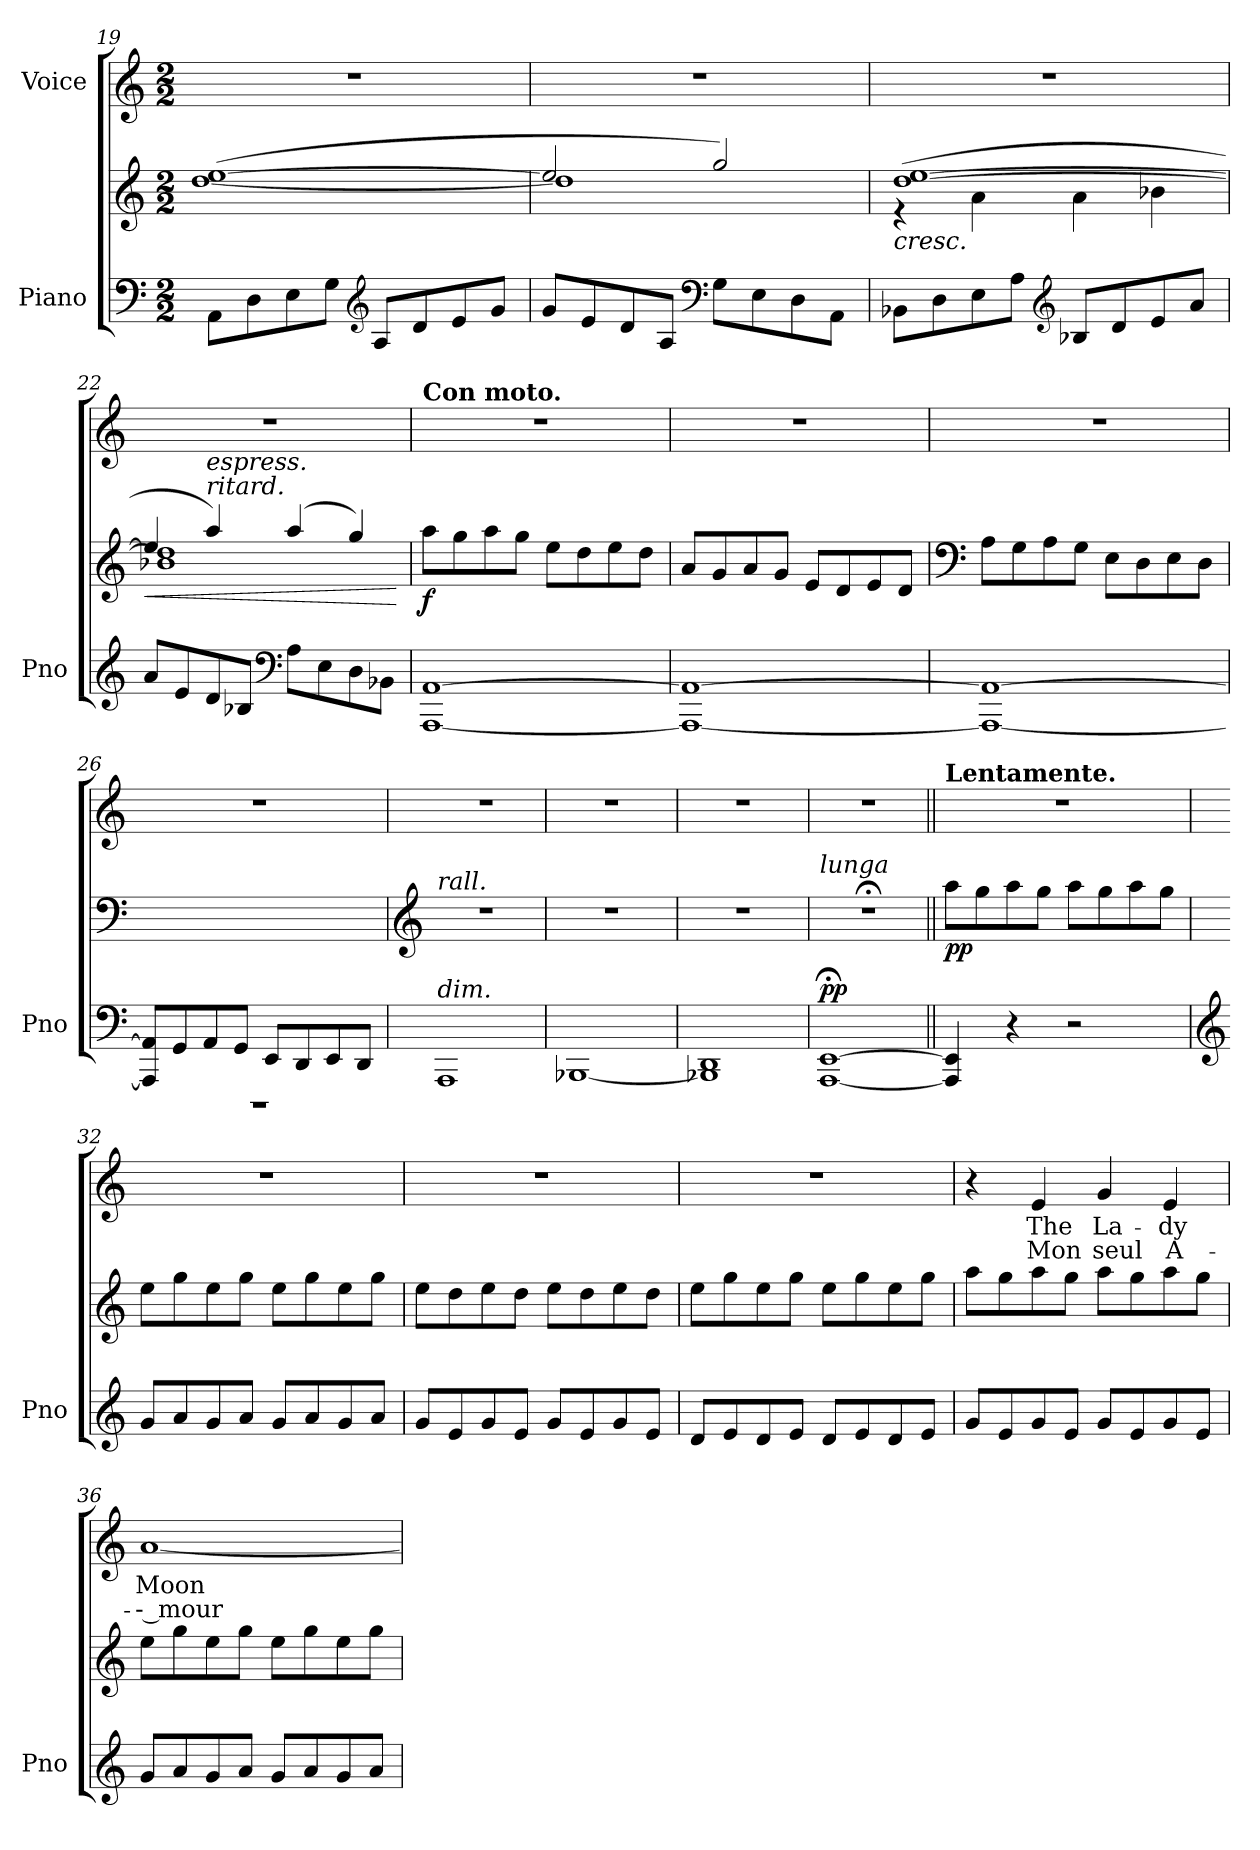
**kern	**kern	**dynam	**kern	**text	**text	**dynam
*part2	*part2	*part2	*part1	*part1	*part1	*part1
*staff3	*staff2	*staff2/3	*staff1	*staff1	*staff1	*staff1
*I"Piano	*	*	*I"Voice	*	*	*
*I'Pno	*	*	*	*	*	*
*clefF4	*clefG2	*	*clefG2	*	*	*
*k[]	*k[]	*	*k[]	*	*	*
*M2/2	*M2/2	*	*M2/2	*	*	*
=19	=19	=19	=19	=19	=19	=19
!	!	!LO:DY:a=2	!	!	!	!
!	!	!LO:DY:n=1:a=2	!	!	!	!
8AA\L	([1dd [>1ee	other-dynamics p	1r	.	.	.
8D\	.	.	.	.	.	.
8E\	.	.	.	.	.	.
8G\J	.	.	.	.	.	.
*clefG2	*	*	*	*	*	*
8A/L	.	.	.	.	.	.
8d/	.	.	.	.	.	.
8e/	.	.	.	.	.	.
8g/J	.	.	.	.	.	.
=20	=20	=20	=20	=20	=20	=20
*	*^	*	*	*	*	*
8g/L	2ee/]	1dd]	.	1r	.	.	.
8e/	.	.	.	.	.	.	.
8d/	.	.	.	.	.	.	.
8A/J	.	.	.	.	.	.	.
*clefF4	*	*	*	*	*	*	*
8G\L	2gg/)	.	.	.	.	.	.
8E\	.	.	.	.	.	.	.
8D\	.	.	.	.	.	.	.
8AA\J	.	.	.	.	.	.	.
=21	=21	=21	=21	=21	=21	=21	=21
!	!LO:TX:b:i:t=cresc.	!	!	!	!	!	!
8BB-X\L	([1dd [1ee	4r	.	1r	.	.	.
8D\	.	.	.	.	.	.	.
8E\	.	4a\	.	.	.	.	.
8A\J	.	.	.	.	.	.	.
*clefG2	*	*	*	*	*	*	*
8B-X/L	.	4a\	.	.	.	.	.
8d/	.	.	.	.	.	.	.
8e/	.	4b-X\	.	.	.	.	.
8a/J	.	.	.	.	.	.	.
=22	=22	=22	=22	=22	=22	=22	=22
!	!	!	!LO:HP:b	!	!	!	!
8a/L	4ee/]	1b-X 1dd]	<	1r	.	.	.
8e/	.	.	.	.	.	.	.
!	!LO:TX:i:t=ritard.	!	!	!	!	!	!
!	!LO:TX:i:t=espress.	!	!	!	!	!	!
8d/	4aa/)	.	.	.	.	.	.
8B-X/J	.	.	.	.	.	.	.
*clefF4	*	*	*	*	*	*	*
8A\L	(4aa/	.	.	.	.	.	.
8E\	.	.	.	.	.	.	.
8D\	4gg/)	.	.	.	.	.	.
8BB-X\J	.	.	.	.	.	.	.
*	*v	*v	*	*	*	*	*
.	.	[	.	.	.	.
=23	=23	=23	=23	=23	=23	=23
!	!	!	!LO:TX:a:B:t=Con moto.	!	!	!
!	!	!LO:DY:b	!	!	!	!
[1AAA [1AA	(8aa\L	f	1r	.	.	.
.	8gg\	.	.	.	.	.
.	8aa\	.	.	.	.	.
.	8gg\J	.	.	.	.	.
.	8ee\L	.	.	.	.	.
.	8dd\	.	.	.	.	.
.	8ee\	.	.	.	.	.
.	8dd\J	.	.	.	.	.
=24	=24	=24	=24	=24	=24	=24
1AAA_ 1AA_	8a/L	.	1r	.	.	.
.	8g/	.	.	.	.	.
.	8a/	.	.	.	.	.
.	8g/J	.	.	.	.	.
.	8e/L	.	.	.	.	.
.	8d/	.	.	.	.	.
.	8e/	.	.	.	.	.
.	8d/J	.	.	.	.	.
=25	=25	=25	=25	=25	=25	=25
*	*clefF4	*	*	*	*	*
1AAA_ 1AA_	8A\L	.	1r	.	.	.
.	8G\	.	.	.	.	.
.	8A\	.	.	.	.	.
.	8G\J	.	.	.	.	.
.	8E\L	.	.	.	.	.
.	8D\	.	.	.	.	.
.	8E\	.	.	.	.	.
.	8D\J	.	.	.	.	.
=26	=26	=26	=26	=26	=26	=26
*^	*	*	*	*	*	*
8AAA/] 8AA/]L	1r	1ryy	.	1r	.	.	.
8GG/	.	.	.	.	.	.	.
8AA/	.	.	.	.	.	.	.
8GG/J	.	.	.	.	.	.	.
8EE/L	.	.	.	.	.	.	.
8DD/	.	.	.	.	.	.	.
8EE/	.	.	.	.	.	.	.
8DD/J)	.	.	.	.	.	.	.
*v	*v	*	*	*	*	*	*
=27	=27	=27	=27	=27	=27	=27
*	*clefG2	*	*	*	*	*
!	!LO:TX:i:t=rall.	!	!	!	!	!
!LO:TX:a:i:t=dim.	!	!	!	!	!	!
1AAA	1r	.	1r	.	.	.
=28	=28	=28	=28	=28	=28	=28
[1BBB-X	1r	.	1r	.	.	.
=29	=29	=29	=29	=29	=29	=29
1BBB-X] 1DD	1r	.	1r	.	.	.
=30	=30	=30	=30	=30	=30	=30
!	!LO:TX:i:t=lunga	!	!	!	!	!
!	!	!LO:DY:a=2	!	!	!	!
[1AAA; [1EE;	1r;<	pp	1r	.	.	.
=31||	=31||	=31||	=31||	=31||	=31||	=31||
!	!	!	!LO:TX:a:B:t=Lentamente.	!	!	!
!	!	!LO:DY:b	!	!	!	!
4AAA/] 4EE/]	8aa\L	pp	1r	.	.	.
.	8gg\	.	.	.	.	.
4r	8aa\	.	.	.	.	.
.	8gg\J	.	.	.	.	.
2r	8aa\L	.	.	.	.	.
.	8gg\	.	.	.	.	.
.	8aa\	.	.	.	.	.
.	8gg\J	.	.	.	.	.
=32	=32	=32	=32	=32	=32	=32
*clefG2	*	*	*	*	*	*
8g/L	8ee\L	.	1r	.	.	.
8a/	8gg\	.	.	.	.	.
8g/	8ee\	.	.	.	.	.
8a/J	8gg\J	.	.	.	.	.
8g/L	8ee\L	.	.	.	.	.
8a/	8gg\	.	.	.	.	.
8g/	8ee\	.	.	.	.	.
8a/J	8gg\J	.	.	.	.	.
=33	=33	=33	=33	=33	=33	=33
8g/L	8ee\L	.	1r	.	.	.
8e/	8dd\	.	.	.	.	.
8g/	8ee\	.	.	.	.	.
8e/J	8dd\J	.	.	.	.	.
8g/L	8ee\L	.	.	.	.	.
8e/	8dd\	.	.	.	.	.
8g/	8ee\	.	.	.	.	.
8e/J	8dd\J	.	.	.	.	.
=34	=34	=34	=34	=34	=34	=34
8d/L	8ee\L	.	1r	.	.	.
8e/	8gg\	.	.	.	.	.
8d/	8ee\	.	.	.	.	.
8e/J	8gg\J	.	.	.	.	.
8d/L	8ee\L	.	.	.	.	.
8e/	8gg\	.	.	.	.	.
8d/	8ee\	.	.	.	.	.
8e/J	8gg\J	.	.	.	.	.
=35	=35	=35	=35	=35	=35	=35
!	!	!LO:DY:b	!	!	!	!
!	!	!LO:DY:n=1:b	!	!	!	!
8g/L	8aa\L	other-dynamics pp	4r	.	.	.
8e/	8gg\	.	.	.	.	.
!	!	!	!	!	!	!LO:DY:a
!	!	!	!	!	!	!LO:DY:n=1:a
8g/	8aa\	.	4e/	The	Mon	p other-dynamics
8e/J	8gg\J	.	.	.	.	.
8g/L	8aa\L	.	4g/	La-	seul	.
8e/	8gg\	.	.	.	.	.
8g/	8aa\	.	4e/	-dy	A-	.
8e/J	8gg\J	.	.	.	.	.
=36	=36	=36	=36	=36	=36	=36
8g/L	8ee\L	.	[1a	Moon	-- mour	.
8a/	8gg\	.	.	.	.	.
8g/	8ee\	.	.	.	.	.
8a/J	8gg\J	.	.	.	.	.
8g/L	8ee\L	.	.	.	.	.
8a/	8gg\	.	.	.	.	.
8g/	8ee\	.	.	.	.	.
8a/J	8gg\J	.	.	.	.	.
=	=	=	=	=	=	=
*-	*-	*-	*-	*-	*-	*-
